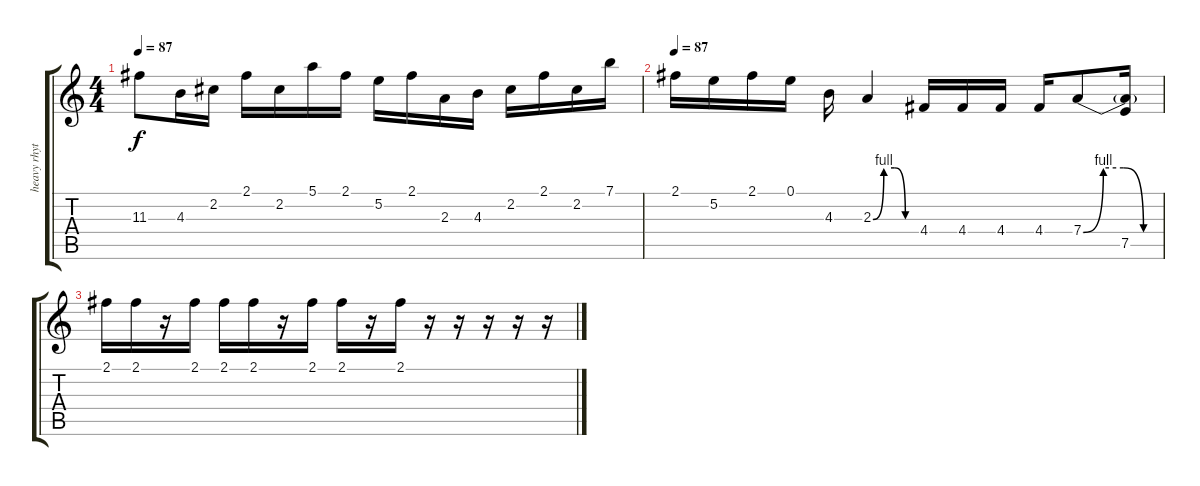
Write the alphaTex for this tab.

\track ("heavy rhytm/solo (alexandre)" "heavy rhyt") {instrument overdrivenguitar}
\staff {score tabs}
\tuning (E4 B3 G3 D3 A2 E2) {hide}
\ts (4 4)
\tempo 87
\clef g2
\ks c
11.3.8{dy f} 4.3.16 2.2.16 2.1.16 2.2.16 5.1.16 2.1.16 5.2.16 2.1.16 2.3.16 4.3.16 2.2.16 2.1.16 2.2.16 7.1.16 |
\tempo 87
2.1.16 5.2.16 2.1.16 0.1.16 4.3.16 2.3{be (custom 0 0 15 4 30 4 45 0 60 0)}.4 4.4.16 4.4.16 4.4.16 4.4.16 7.4{be (custom 0 0 15 4 30 4 45 0 60 0)}.8 (7.4{t} 7.5).16 |
2.1.16 2.1.16 r.16 2.1.16 2.1.16 2.1.16 r.16 2.1.16 2.1.16 r.16 2.1.16 r.16 r.16 r.16 r.16 r.16
